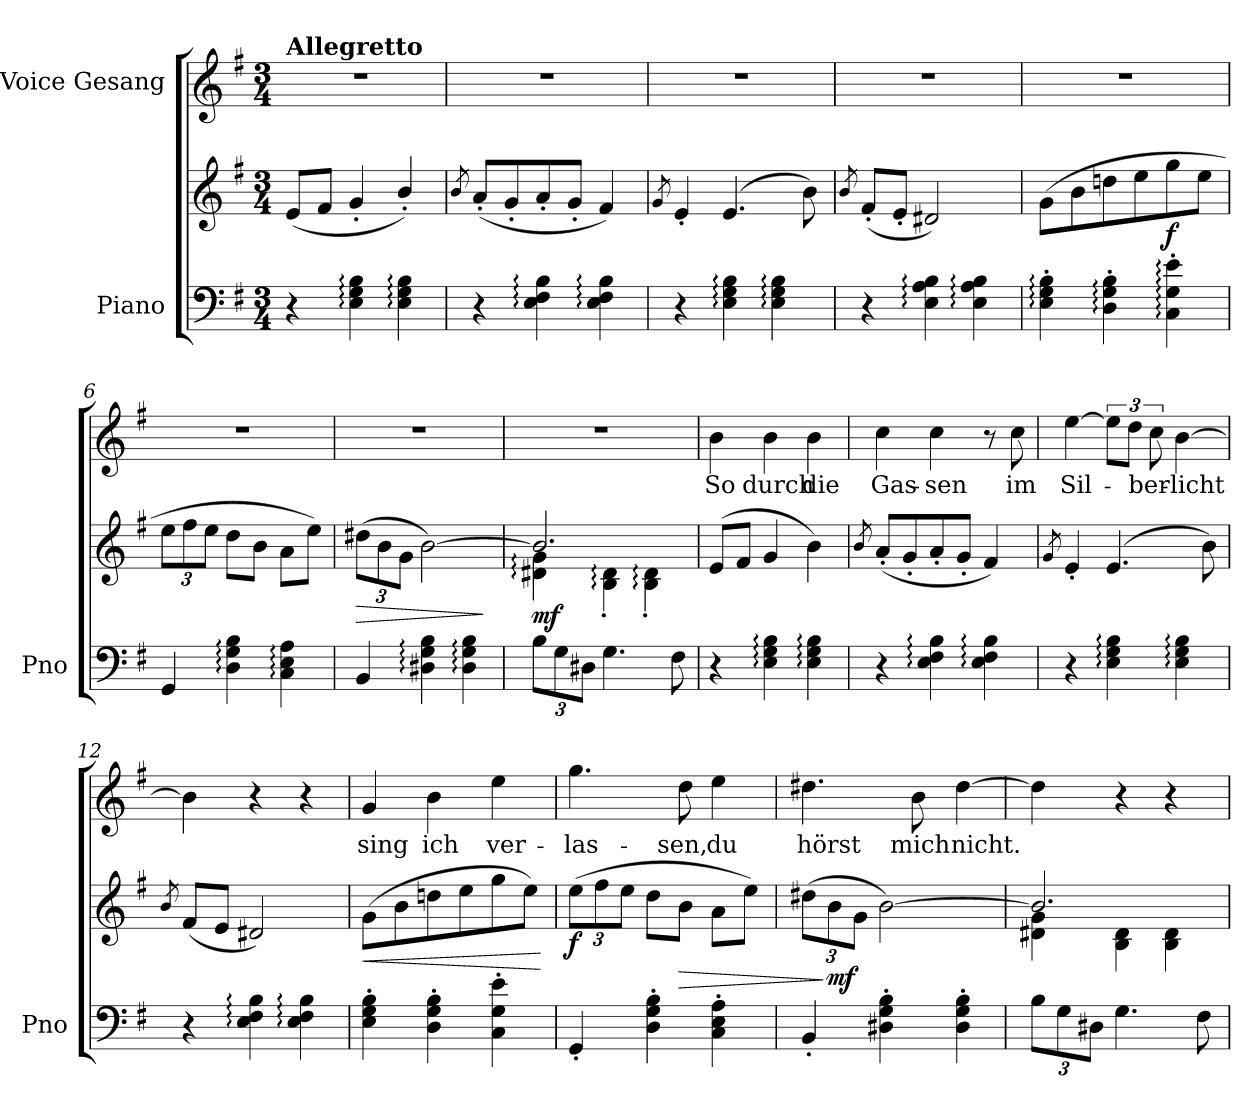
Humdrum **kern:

**kern	**kern	**dynam	**kern	**text
*part2	*part2	*part2	*part1	*part1
*staff3	*staff2	*staff2/3	*staff1	*staff1
*I"Piano	*	*	*I"Voice Gesang	*
*I'Pno	*	*	*	*
*clefF4	*clefG2	*	*clefG2	*
*k[f#]	*k[f#]	*	*k[f#]	*
*M3/4	*M3/4	*	*M3/4	*
=1	=1	=1	=1	=1
!	!	!	!LO:TX:a:B:t=Allegretto	!
4r	(<8e/L	.	2.r	.
.	8f#/J	.	.	.
4E\: 4G\: 4B\:	4g'/	.	.	.
4E\: 4G\: 4B\:	4b'/)	.	.	.
=2	=2	=2	=2	=2
.	8qb/	.	.	.
4r	(<8a'/L	.	2.r	.
.	8g'/	.	.	.
4E\: 4F#\: 4B\:	8a'/	.	.	.
.	8g'/J	.	.	.
4E\: 4F#\: 4B\:	4f#/)	.	.	.
=3	=3	=3	=3	=3
.	8qg/	.	.	.
4r	4e'/	.	2.r	.
4E\: 4G\: 4B\:	(>4.e/	.	.	.
4E\: 4G\: 4B\:	.	.	.	.
.	8b\)	.	.	.
=4	=4	=4	=4	=4
.	8qb/	.	.	.
4r	(<8f#'/L	.	2.r	.
.	8e'/J	.	.	.
4E\: 4A\: 4B\:	2d#X/)	.	.	.
4E\: 4A\: 4B\:	.	.	.	.
=5	=5	=5	=5	=5
4E\:' 4G\:' 4B\:'	(>8g\L	.	2.r	.
.	8b\	.	.	.
4D\:' 4G\:' 4B\:'	8ddn\	.	.	.
.	8ee\	.	.	.
!	!	!LO:DY:b	!	!
4C\:' 4G\:' 4e\:'	8gg\	f	.	.
.	8ee\J	.	.	.
=6	=6	=6	=6	=6
*	*Xbrackettup	*	*	*
4GG/	12ee\L	.	2.r	.
.	12ff#\	.	.	.
.	12ee\J	.	.	.
4D\: 4G\: 4B\:	8dd\L	.	.	.
.	8b\J	.	.	.
4C\: 4E\: 4A\:	8a\L	.	.	.
.	8ee\J)	.	.	.
!!LO:LB:g=z
=7	=7	=7	=7	=7
!	!	!LO:HP:b	!	!
4BB/	(>12dd#X\L	>	2.r	.
.	12b\	.	.	.
.	12g\J	.	.	.
4D#X\: 4G\: 4B\:	[2b\)	.	.	.
4D#\: 4G\: 4B\:	.	.	.	.
.	.	]	.	.
=8	=8	=8	=8	=8
*Xbrackettup	*	*	*	*
*	*^	*	*	*
!	!	!	!LO:DY:b	!	!
12B\L	2.b/]	4d#X\: 4g\:	mf	2.r	.
12G\	.	.	.	.	.
12D#X\J	.	.	.	.	.
4.G\	.	4B\:' 4d#\:'	.	.	.
.	.	4B\:' 4d#\:'	.	.	.
8F#\	.	.	.	.	.
*	*v	*v	*	*	*
=9	=9	=9	=9	=9
!	!	!	!	!LO:LY:b
4r	(>8e/L	.	4b\	So
.	8f#/J	.	.	.
!	!	!	!	!LO:LY:b
4E\: 4G\: 4B\:	4g/	.	4b\	durch
!	!	!	!	!LO:LY:b
4E\: 4G\: 4B\:	4b\)	.	4b\	die
=10	=10	=10	=10	=10
.	8qb/	.	.	.
!	!	!	!	!LO:LY:b
4r	(<8a'/L	.	4cc\	Gas-
.	8g'/	.	.	.
!	!	!	!	!LO:LY:b
4E\: 4F#\: 4B\:	8a'/	.	4cc\	-sen
.	8g'/J	.	.	.
4E\: 4F#\: 4B\:	4f#/)	.	8r	.
!	!	!	!	!LO:LY:b
.	.	.	8cc\	im
=11	=11	=11	=11	=11
.	8qg/	.	.	.
!	!	!	!	!LO:LY:b
4r	4e'/	.	[4ee\	Sil-
4E\: 4G\: 4B\:	(>4.e/	.	12ee\L]	.
.	.	.	12dd\J	.
!	!	!	!	!LO:LY:b
.	.	.	12cc\	-ber-
!	!	!	!	!LO:LY:b
4E\: 4G\: 4B\:	.	.	[4b\	-licht
.	8b\)	.	.	.
=12	=12	=12	=12	=12
.	8qb/	.	.	.
4r	(<8f#/L	.	4b\]	.
.	8e/J	.	.	.
4E\: 4F#\: 4B\:	2d#X/)	.	4r	.
4E\: 4F#\: 4B\:	.	.	4r	.
!!LO:LB:g=z
=13	=13	=13	=13	=13
!	!	!LO:HP:b	!	!LO:LY:b
4E\' 4G\' 4B\'	(>8g\L	<	4g/	sing
.	8b\	.	.	.
!	!	!	!	!LO:LY:b
4D\' 4G\' 4B\'	8ddn\	.	4b\	ich
.	8ee\	.	.	.
!	!	!	!	!LO:LY:b
4C\' 4G\' 4e\'	8gg\	.	4ee\	ver-
.	8ee\J)	.	.	.
.	.	[	.	.
=14	=14	=14	=14	=14
!	!	!LO:DY:b	!	!LO:LY:b
4GG'/	(>12ee\L	f	4.gg\	-las-
.	12ff#\	.	.	.
.	12ee\J	.	.	.
4D\' 4G\' 4B\'	8dd\L	.	.	.
!	!	!LO:HP:b	!	!LO:LY:b
.	8b\J	>	8dd\	-sen,
!	!	!	!	!LO:LY:b
4C\' 4E\' 4A\'	8a\L	.	4ee\	du
.	8ee\J)	.	.	.
=15	=15	=15	=15	=15
!	!	!	!	!LO:LY:b
4BB'/	(>12dd#X\L	.	4.dd#X\	hörst
!	!	!LO:DY:n=1:b	!	!
.	12b\	] mf	.	.
.	12g\J	.	.	.
4D#X\' 4G\' 4B\'	[2b\)	.	.	.
!	!	!	!	!LO:LY:b
.	.	.	8b\	mich
!	!	!	!	!LO:LY:b
4D#\' 4G\' 4B\'	.	.	[4dd#\	nicht.
=16	=16	=16	=16	=16
*	*^	*	*	*
12B\L	2.b/]	4d#X\ 4g\	.	4dd#\]	.
12G\	.	.	.	.	.
12D#X\J	.	.	.	.	.
4.G\	.	4B\ 4d#\	.	4r	.
.	.	4B\ 4d#\	.	4r	.
8F#\	.	.	.	.	.
*	*v	*v	*	*	*
=	=	=	=	=
*-	*-	*-	*-	*-
